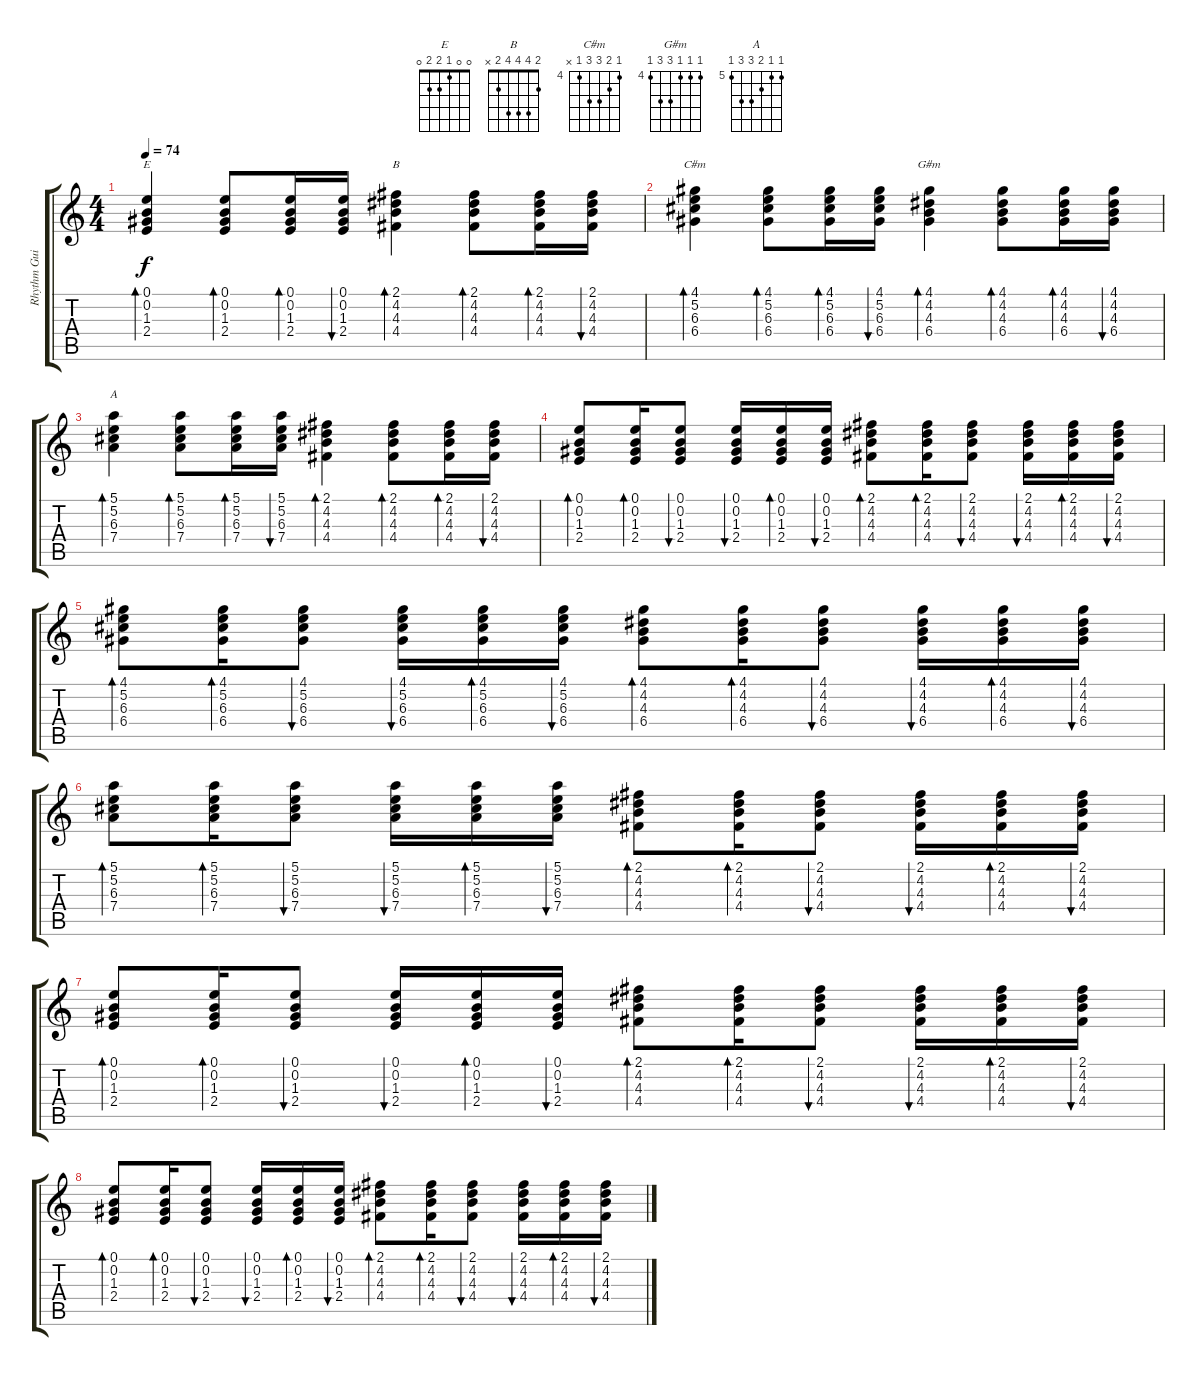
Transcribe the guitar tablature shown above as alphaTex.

\track ("Rhythm Guitar 1" "Rhythm Gui") {instrument acousticguitarsteel}
\staff {score tabs}
\tuning (E4 B3 G3 D3 A2 E2) {hide}
\chord ("E" 0 0 1 2 2 0)
\chord ("B" 2 4 4 4 2 x)
\chord ("C#m" 4 5 6 6 4 x) {firstfret 4}
\chord ("G#m" 4 4 4 6 6 4) {firstfret 4}
\chord ("A" 5 5 6 7 7 5) {firstfret 5}
\ts (4 4)
\tempo 74
\clef g2
\ks c
(0.1 0.2 1.3 2.4).4{bd 60 ch "E" dy f} (0.1 0.2 1.3 2.4).8{bd 60} (0.1 0.2 1.3 2.4).16{bd 60} (0.1 0.2 1.3 2.4).16{bu 60} (2.1 4.2 4.3 4.4).4{bd 60 ch "B"} (2.1 4.2 4.3 4.4).8{bd 60} (2.1 4.2 4.3 4.4).16{bd 60} (2.1 4.2 4.3 4.4).16{bu 60} |
(4.1 5.2 6.3 6.4).4{bd 60 ch "C#m"} (4.1 5.2 6.3 6.4).8{bd 60} (4.1 5.2 6.3 6.4).16{bd 60} (4.1 5.2 6.3 6.4).16{bu 60} (4.1 4.2 4.3 6.4).4{bd 60 ch "G#m"} (4.1 4.2 4.3 6.4).8{bd 60} (4.1 4.2 4.3 6.4).16{bd 60} (4.1 4.2 4.3 6.4).16{bu 60} |
(5.1 5.2 6.3 7.4).4{bd 60 ch "A"} (5.1 5.2 6.3 7.4).8{bd 60} (5.1 5.2 6.3 7.4).16{bd 60} (5.1 5.2 6.3 7.4).16{bu 60} (2.1 4.2 4.3 4.4).4{bd 60} (2.1 4.2 4.3 4.4).8{bd 60} (2.1 4.2 4.3 4.4).16{bd 60} (2.1 4.2 4.3 4.4).16{bu 60} |
(0.1 0.2 1.3 2.4).8{bd 60 volume 10} (0.1 0.2 1.3 2.4).16{bd 60} (0.1 0.2 1.3 2.4).8{bu 60} (0.1 0.2 1.3 2.4).16{bu 60} (0.1 0.2 1.3 2.4).16{bd 60} (0.1 0.2 1.3 2.4).16{bu 60} (2.1 4.2 4.3 4.4).8{bd 60} (2.1 4.2 4.3 4.4).16{bd 60} (2.1 4.2 4.3 4.4).8{bu 60} (2.1 4.2 4.3 4.4).16{bu 60} (2.1 4.2 4.3 4.4).16{bd 60} (2.1 4.2 4.3 4.4).16{bu 60} |
(4.1 5.2 6.3 6.4).8{bd 60} (4.1 5.2 6.3 6.4).16{bd 60} (4.1 5.2 6.3 6.4).8{bu 60} (4.1 5.2 6.3 6.4).16{bu 60} (4.1 5.2 6.3 6.4).16{bd 60} (4.1 5.2 6.3 6.4).16{bu 60} (4.1 4.2 4.3 6.4).8{bd 60} (4.1 4.2 4.3 6.4).16{bd 60} (4.1 4.2 4.3 6.4).8{bu 60} (4.1 4.2 4.3 6.4).16{bu 60} (4.1 4.2 4.3 6.4).16{bd 60} (4.1 4.2 4.3 6.4).16{bu 60} |
(5.1 5.2 6.3 7.4).8{bd 60} (5.1 5.2 6.3 7.4).16{bd 60} (5.1 5.2 6.3 7.4).8{bu 60} (5.1 5.2 6.3 7.4).16{bu 60} (5.1 5.2 6.3 7.4).16{bd 60} (5.1 5.2 6.3 7.4).16{bu 60} (2.1 4.2 4.3 4.4).8{bd 60} (2.1 4.2 4.3 4.4).16{bd 60} (2.1 4.2 4.3 4.4).8{bu 60} (2.1 4.2 4.3 4.4).16{bu 60} (2.1 4.2 4.3 4.4).16{bd 60} (2.1 4.2 4.3 4.4).16{bu 60} |
(0.1 0.2 1.3 2.4).8{bd 60} (0.1 0.2 1.3 2.4).16{bd 60} (0.1 0.2 1.3 2.4).8{bu 60} (0.1 0.2 1.3 2.4).16{bu 60} (0.1 0.2 1.3 2.4).16{bd 60} (0.1 0.2 1.3 2.4).16{bu 60} (2.1 4.2 4.3 4.4).8{bd 60} (2.1 4.2 4.3 4.4).16{bd 60} (2.1 4.2 4.3 4.4).8{bu 60} (2.1 4.2 4.3 4.4).16{bu 60} (2.1 4.2 4.3 4.4).16{bd 60} (2.1 4.2 4.3 4.4).16{bu 60} |
(0.1 0.2 1.3 2.4).8{bd 60} (0.1 0.2 1.3 2.4).16{bd 60} (0.1 0.2 1.3 2.4).8{bu 60} (0.1 0.2 1.3 2.4).16{bu 60} (0.1 0.2 1.3 2.4).16{bd 60} (0.1 0.2 1.3 2.4).16{bu 60} (2.1 4.2 4.3 4.4).8{bd 60} (2.1 4.2 4.3 4.4).16{bd 60} (2.1 4.2 4.3 4.4).8{bu 60} (2.1 4.2 4.3 4.4).16{bu 60} (2.1 4.2 4.3 4.4).16{bd 60} (2.1 4.2 4.3 4.4).16{bu 60}
